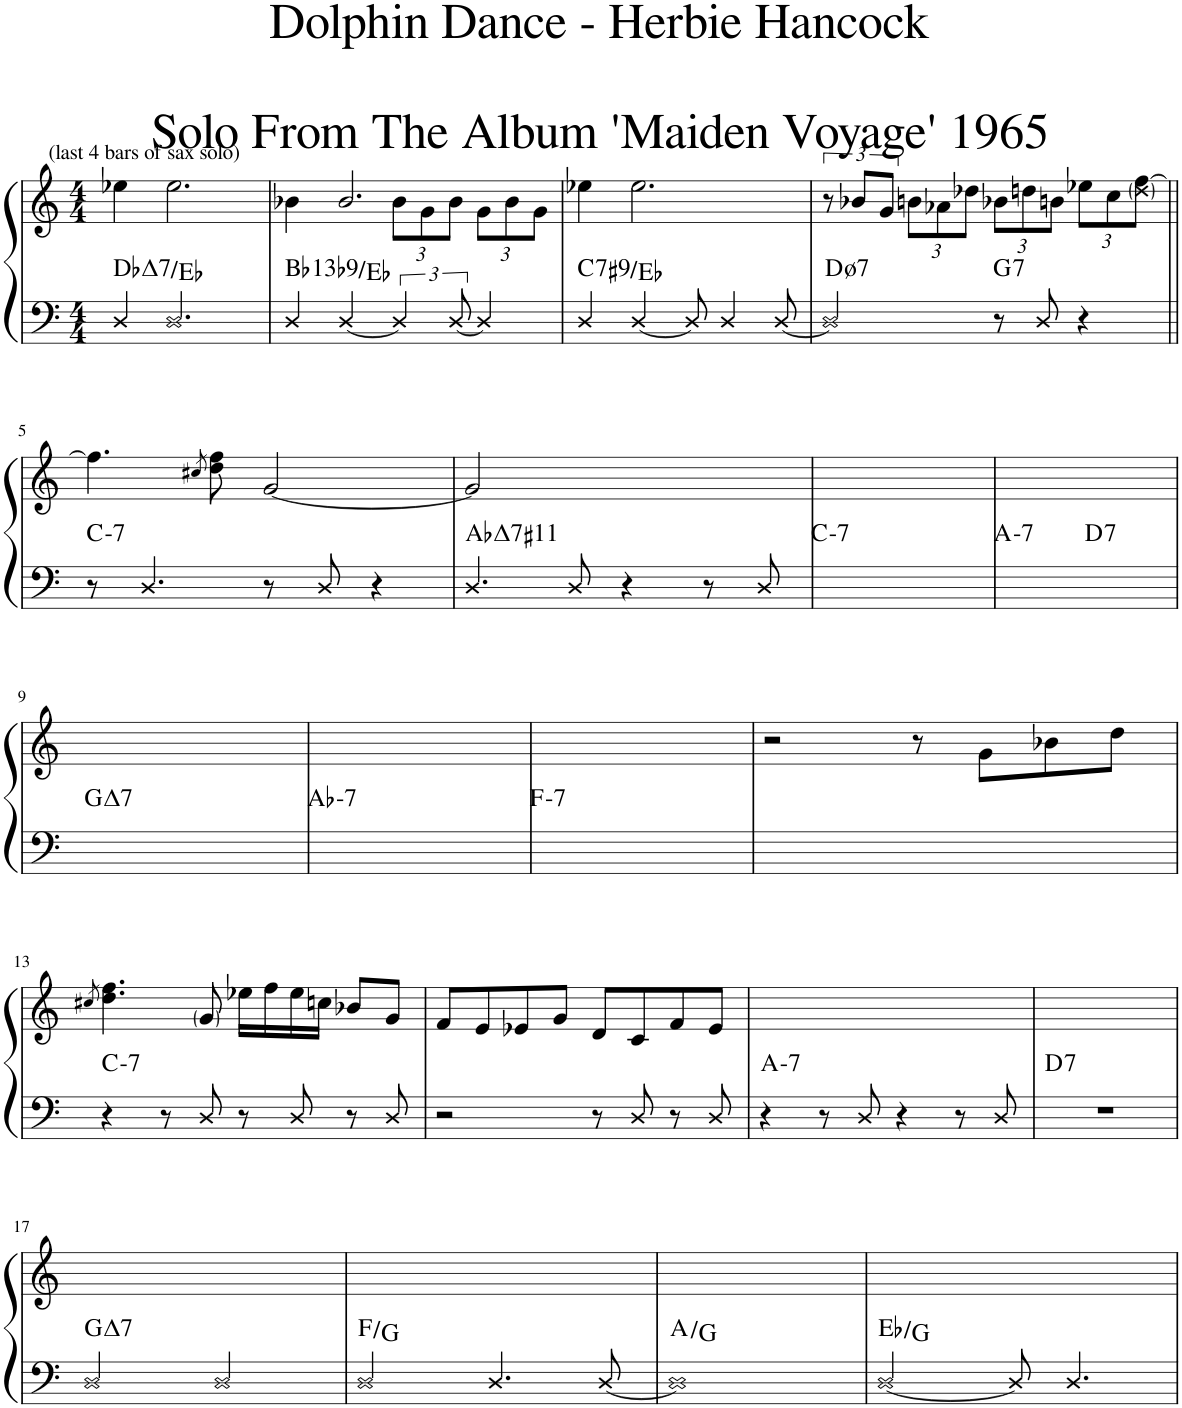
**kern	**kern	**harte
*part1	*part1	*part1
*staff2	*staff1	*
*I"Piano	*	*
*I'Pno.	*	*
*clefF4	*clefG2	*
*k[]	*k[]	*
*M4/4	*M4/4	*
=1	=1	=1
!	!LO:TX:a:t=(last 4 bars of sax solo)	!LO:H:kt=7
4Dn/	4ee-X\	Db:maj7/2
2.D/	2.ee-\	.
=2	=2	=2
*	*^	*
!	!	!	!LO:H:kt=13
4D/	4b-X\	2ryy	Bb:(3,5,b7,b9,11,13)/4
[4D/	2.b-/	.	.
*	*	*Xbrackettup	*
4D/]	.	12b-\L	.
.	.	12g\	.
.	.	12b-\J	.
4D/]	.	12g\L	.
.	.	12b-\	.
.	.	12g\J	.
=3	=3	=3	=3
!	!	!	!LO:H:kt=7
*	*v	*v	*
4Dn/	4ee-X\	C:7(#9)/b3
[4D/	2.ee-\	.
8D/]	.	.
4D/	.	.
[8D/	.	.
=4	=4	=4
*	*brackettup	*
!	!	!LO:H:kt=7
2D/]	12r	D:hdim7
.	12b-X/L	.
.	12g/J	.
*	*Xbrackettup	*
.	12bn\L	.
.	12a-X\	.
.	12dd-X\J	.
!	!	!LO:H:kt=7
8r	12b-X\L	G:7
.	12ddn\	.
8D/	.	.
.	12bn\J	.
4r	12ee-X\L	.
.	12cc\	.
.	12dd\ [12ff\J	.
!!LO:LB:g=z
=5||	=5||	=5||
!	!	!LO:H:kt=7
8r	4.ff\]	C:min7
4.D/	.	.
.	8qcc#X/	.
.	8dd\ 8ff\	.
8r	[2g/	.
8D/	.	.
4r	.	.
=6	=6	=6
!	!	!LO:H:kt=7
4.D/	2g/]	Ab:maj7(#11)
8D/	.	.
4r	2ryy	.
8r	.	.
8D/	.	.
=7	=7	=7
!	!	!LO:H:kt=7
1ryy	1ryy	C:min7
=8	=8	=8
!	!	!LO:H:kt=7
*	*^	*
1ryy	1ryy	2ryy	A:min7
!	!	!	!LO:H:kt=7
.	.	2ryy	D:7
!!LO:LB:g=z
=9	=9	=9	=9
!	!	!	!LO:H:kt=7
*	*v	*v	*
1ryy	1ryy	G:maj7
=10	=10	=10
!	!	!LO:H:kt=7
1ryy	1ryy	Ab:min7
=11	=11	=11
!	!	!LO:H:kt=7
1ryy	1ryy	F:min7
=12	=12	=12
1ryy	2r	.
.	8r	.
.	8g\L	.
.	8b-X\	.
.	8dd\J	.
!!LO:LB:g=z
=13	=13	=13
.	8qcc#X/	.
!	!	!LO:H:kt=7
4r	4.dd\ 4.ff\	C:min7
8r	.	.
8D/	8g/	.
8r	16ee-X\LL	.
.	16ff\	.
8D/	16ee-\	.
.	16ccn\JJ	.
8r	8b-X/L	.
8D/	8g/J	.
=14	=14	=14
2r	8f/L	.
.	8e/	.
.	8e-X/	.
.	8g/J	.
8r	8d/L	.
8D/	8c/	.
8r	8f/	.
8D/	8e-/J	.
=15	=15	=15
!	!	!LO:H:kt=7
4r	1ryy	A:min7
8r	.	.
8D/	.	.
4r	.	.
8r	.	.
8D/	.	.
=16	=16	=16
!	!	!LO:H:kt=7
1r	1ryy	D:7
!!LO:LB:g=z
=17	=17	=17
!	!	!LO:H:kt=7
2D/	1ryy	G:maj7
2D/	.	.
=18	=18	=18
2D/	1ryy	F:maj/2
4.D/	.	.
[8D/	.	.
=19	=19	=19
1D]	1ryy	A:maj/b7
=20	=20	=20
[2D/	1ryy	Eb:maj/3
8D/]	.	.
4.D/	.	.
=	=	=
*-	*-	*-
